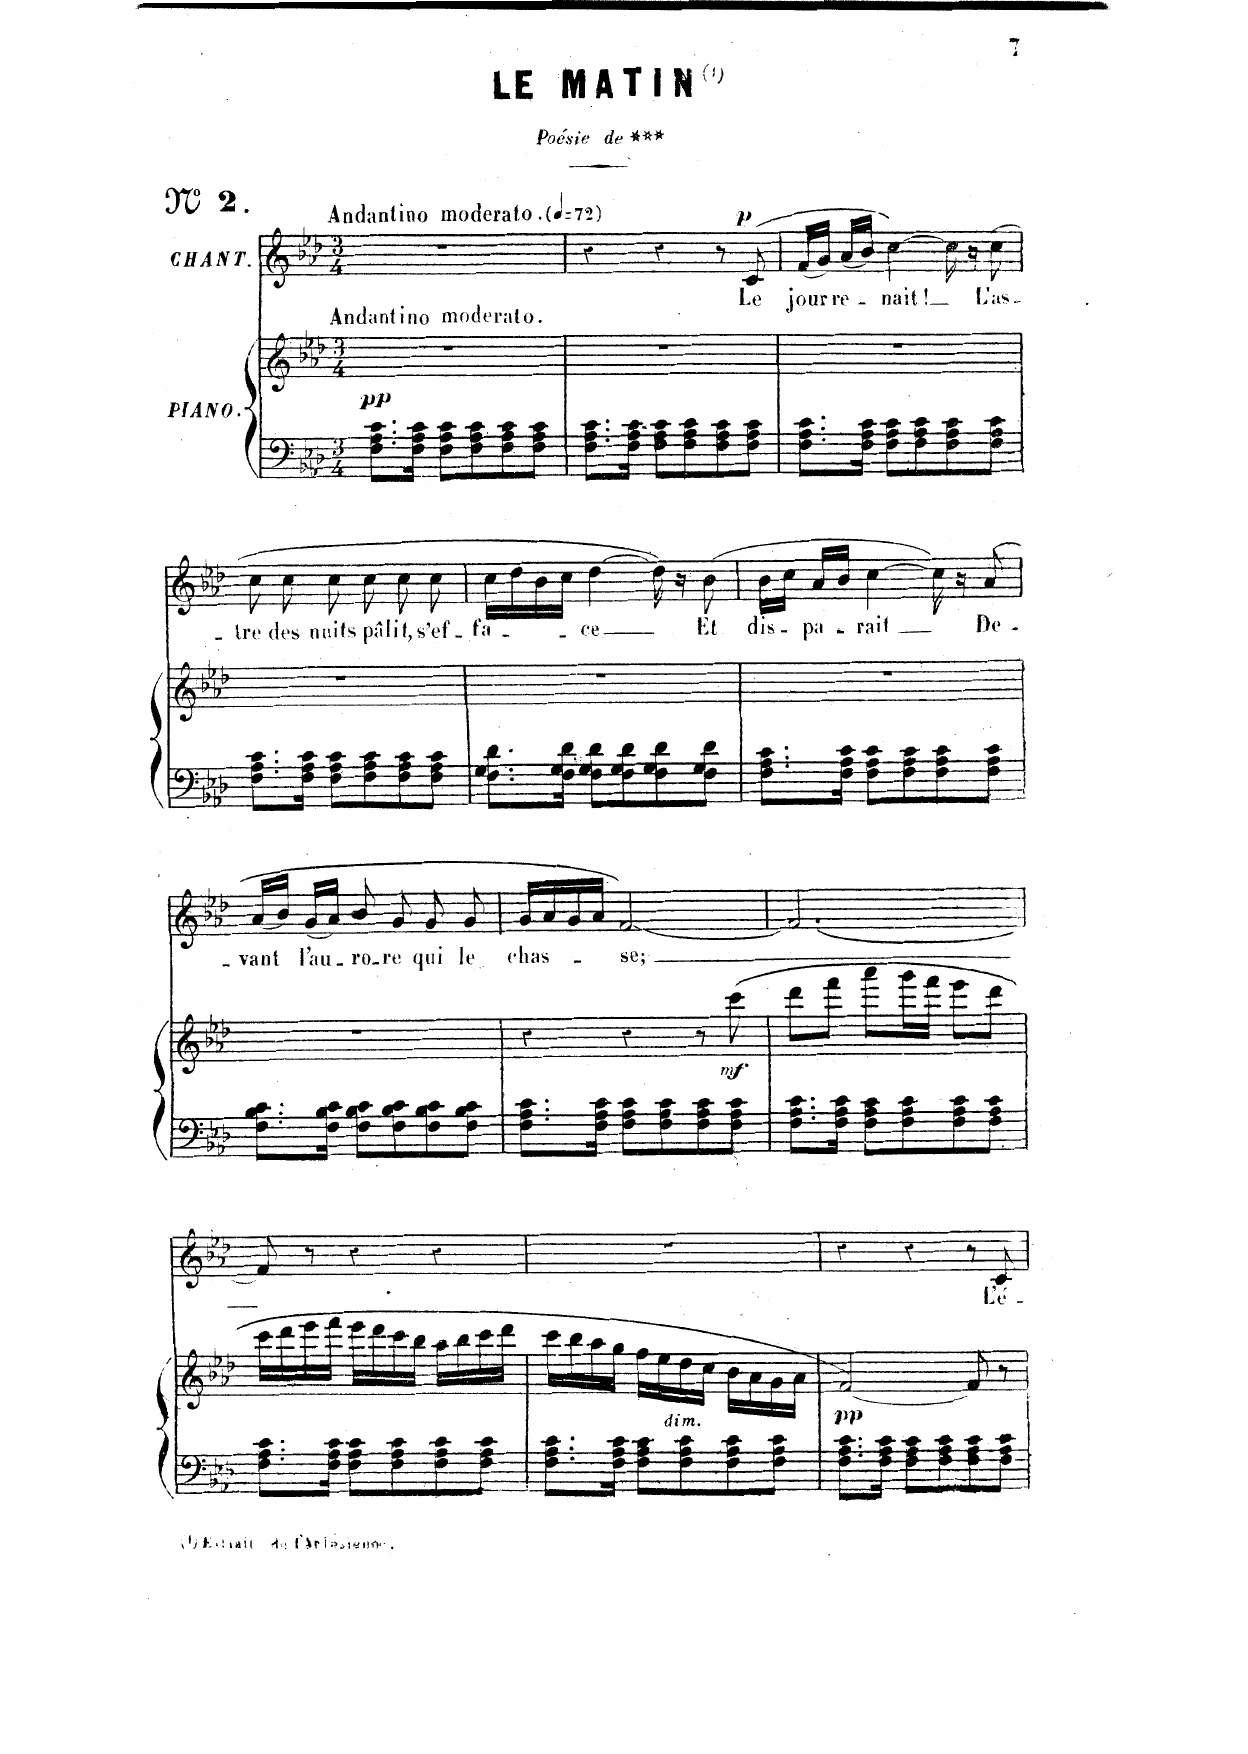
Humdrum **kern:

**kern	**kern	**dynam	**kern	**text	**dynam
*part2	*part2	*part2	*part1	*part1	*part1
*staff3	*staff2	*staff2/3	*staff1	*staff1	*staff1
*I"Piano	*	*	*I"Chant Voice	*	*
*I'Pno	*	*	*	*	*
*clefF4	*clefG2	*	*clefG2	*	*
*k[b-e-a-d-]	*k[b-e-a-d-]	*	*k[b-e-a-d-]	*	*
*M3/4	*M3/4	*	*M3/4	*	*
*MM72	*MM72	*	*MM72	*	*
=1	=1	=1	=1	=1	=1
!	!	!	!LO:TX:a:B:t=Andantino moderato	!	!
!	!LO:TX:a:B:t=Andantino moderato	!	!	!	!
!	!	!LO:DY:b	!	!	!
8.F\ 8.A-\ 8.c\L	2.r	pp	2.r	.	.
16F\ 16A-\ 16c\Jk	.	.	.	.	.
8F\ 8A-\ 8c\L	.	.	.	.	.
8F\ 8A-\ 8c\	.	.	.	.	.
8F\ 8A-\ 8c\	.	.	.	.	.
8F\ 8A-\ 8c\J	.	.	.	.	.
=2	=2	=2	=2	=2	=2
8.F\ 8.A-\ 8.c\L	2.r	.	4r	.	.
16F\ 16A-\ 16c\Jk	.	.	.	.	.
8F\ 8A-\ 8c\L	.	.	4r	.	.
8F\ 8A-\ 8c\	.	.	.	.	.
8F\ 8A-\ 8c\	.	.	8r	.	.
!	!	!	!	!	!LO:DY:a
8F\ 8A-\ 8c\J	.	.	(>8c/	Le	p
=3	=3	=3	=3	=3	=3
8.F\ 8.A-\ 8.c\L	2.r	.	(16f/LL	jour	.
.	.	.	16g/JJ)	.	.
.	.	.	(16a-/LL	re-	.
16F\ 16A-\ 16c\Jk	.	.	16b-/JJ)	.	.
8F\ 8A-\ 8c\L	.	.	[4cc\)	-nait!	.
8F\ 8A-\ 8c\	.	.	.	.	.
8F\ 8A-\ 8c\	.	.	16cc\]	.	.
.	.	.	16r	.	.
8F\ 8A-\ 8c\J	.	.	(8cc\	L’as-	.
=4	=4	=4	=4	=4	=4
8.F\ 8.A-\ 8.c\L	2.r	.	8cc\	-– tre	.
.	.	.	8cc\	des	.
16F\ 16A-\ 16c\Jk	.	.	.	.	.
8F\ 8A-\ 8c\L	.	.	8cc\	nuits	.
8F\ 8A-\ 8c\	.	.	8cc\	pâ-	.
8F\ 8A-\ 8c\	.	.	8cc\	-lit,	.
8F\ 8A-\ 8c\J	.	.	8cc\	s’ef-	.
=5	=5	=5	=5	=5	=5
8.F\ 8.G\ 8.d-\L	2.r	.	16cc\LL	-fa-	.
.	.	.	16dd-\	.	.
.	.	.	16b-\	.	.
16F\ 16G\ 16d-\Jk	.	.	16cc\JJ	.	.
8F\ 8G\ 8d-\L	.	.	[4dd-\	-ce	.
8F\ 8G\ 8d-\	.	.	.	.	.
8F\ 8G\ 8d-\	.	.	16dd-\])	.	.
.	.	.	16r	.	.
8F\ 8G\ 8d-\J	.	.	(8b-\	Et	.
=6	=6	=6	=6	=6	=6
8.F\ 8.A-\ 8.c\L	2.r	.	16b-\LL	dis-	.
.	.	.	16cc\JJ	.	.
.	.	.	16a-/LL	-pa-	.
16F\ 16A-\ 16c\Jk	.	.	16b-/JJ	.	.
8F\ 8A-\ 8c\L	.	.	[4cc\	-rait	.
8F\ 8A-\ 8c\	.	.	.	.	.
8F\ 8A-\ 8c\	.	.	16cc\])	.	.
.	.	.	16r	.	.
8F\ 8A-\ 8c\J	.	.	(8a-/	De-	.
=7	=7	=7	=7	=7	=7
8.F\ 8.B-\ 8.c\L	2.r	.	(16a-/LL	-– vant	.
.	.	.	16b-/JJ)	.	.
.	.	.	(16g/LL	l’au-	.
16F\ 16B-\ 16c\Jk	.	.	16a-/JJ)	.	.
8F\ 8B-\ 8c\L	.	.	8b-\	-ro-	.
8F\ 8B-\ 8c\	.	.	8g/	-re	.
8F\ 8B-\ 8c\	.	.	8g/	qui	.
8F\ 8B-\ 8c\J	.	.	8g/	le	.
=8	=8	=8	=8	=8	=8
8.F\ 8.A-\ 8.c\L	4r	.	16g/LL	chas-	.
.	.	.	16a-/	.	.
.	.	.	16g/	.	.
16F\ 16A-\ 16c\Jk	.	.	16a-/JJ	.	.
8F\ 8A-\ 8c\L	4r	.	[2f/)	-se;	.
8F\ 8A-\ 8c\	.	.	.	.	.
8F\ 8A-\ 8c\	8r	.	.	.	.
!	!	!LO:DY:b	!	!	!
8F\ 8A-\ 8c\J	(8ccc\	mf	.	.	.
=9	=9	=9	=9	=9	=9
8.F\ 8.A-\ 8.c\L	8ddd-\L	.	2.f/_	.	.
.	8fff\J	.	.	.	.
16F\ 16A-\ 16c\Jk	.	.	.	.	.
8F\ 8A-\ 8c\L	8aaa-\L	.	.	.	.
8F\ 8A-\ 8c\	16ggg\L	.	.	.	.
.	16fff\JJ	.	.	.	.
8F\ 8A-\ 8c\	8eee-\L	.	.	.	.
8F\ 8A-\ 8c\J	8ddd-\J	.	.	.	.
=10	=10	=10	=10	=10	=10
8.F\ 8.A-\ 8.c\L	16ccc\LL	.	8f/]	.	.
.	16ddd-\	.	.	.	.
.	16eee-\	.	8r	.	.
16F\ 16A-\ 16c\Jk	16fff\JJ	.	.	.	.
8F\ 8A-\ 8c\L	16eee-\LL	.	4r	.	.
.	16ddd-\	.	.	.	.
8F\ 8A-\ 8c\	16ccc\	.	.	.	.
.	16bb-\JJ	.	.	.	.
8F\ 8A-\ 8c\	16aa-\LL	.	4r	.	.
.	16bb-\	.	.	.	.
8F\ 8A-\ 8c\J	16ccc\	.	.	.	.
.	16ddd-\JJ	.	.	.	.
=11	=11	=11	=11	=11	=11
8.F\ 8.A-\ 8.c\L	16ccc\LL	.	2.r	.	.
.	16bb-\	.	.	.	.
.	16aa-\	.	.	.	.
16F\ 16A-\ 16c\Jk	16gg\JJ	.	.	.	.
8F\ 8A-\ 8c\L	16ff\LL	.	.	.	.
!	!LO:TX:b:i:t=dim.	!	!	!	!
.	16ee-\	.	.	.	.
8F\ 8A-\ 8c\	16dd-\	.	.	.	.
.	16cc\JJ	.	.	.	.
8F\ 8A-\ 8c\	16b-\LL	.	.	.	.
.	16a-\	.	.	.	.
8F\ 8A-\ 8c\J	16g\	.	.	.	.
.	16a-\JJ	.	.	.	.
=12	=12	=12	=12	=12	=12
!	!	!LO:DY:b	!	!	!
8.F\ 8.A-\ 8.c\L	[2f/)	pp	4r	.	.
16F\ 16A-\ 16c\Jk	.	.	.	.	.
8F\ 8A-\ 8c\L	.	.	4r	.	.
8F\ 8A-\ 8c\	.	.	.	.	.
8F\ 8A-\ 8c\	8f/]	.	8r	.	.
8F\ 8A-\ 8c\J	8r	.	8c/	L’é-	.
=	=	=	=	=	=
*-	*-	*-	*-	*-	*-
